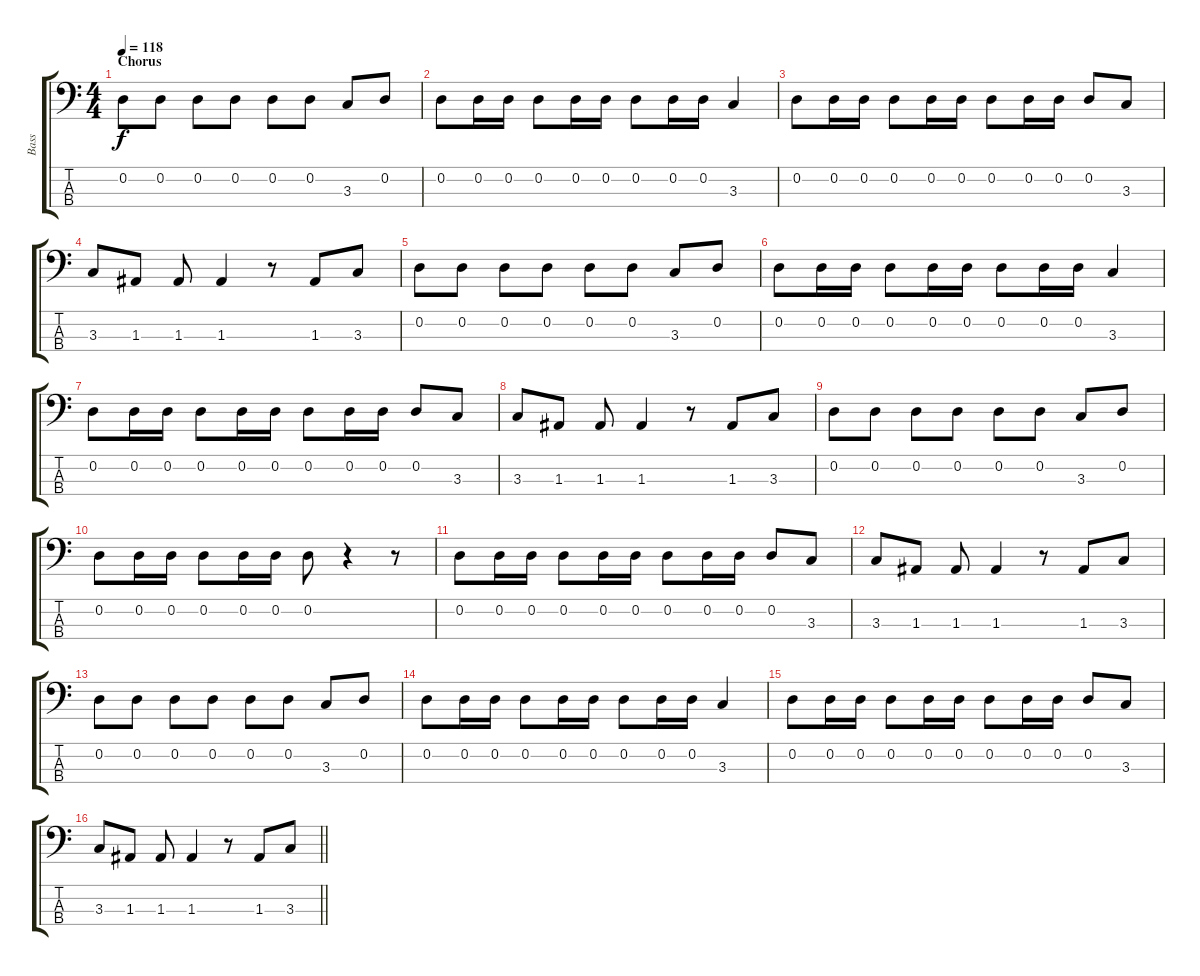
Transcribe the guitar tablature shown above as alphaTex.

\track ("Bass" "Bass") {instrument electricbassfinger}
\staff {score tabs}
\tuning (G2 D2 A1 E1) {hide}
\ts (4 4)
\section ("" "Chorus")
\tempo 118
\clef f4
\ks c
0.2.8{dy f} 0.2.8 0.2.8 0.2.8 0.2.8 0.2.8 3.3.8 0.2.8 |
0.2.8 0.2.16 0.2.16 0.2.8 0.2.16 0.2.16 0.2.8 0.2.16 0.2.16 3.3.4 |
0.2.8 0.2.16 0.2.16 0.2.8 0.2.16 0.2.16 0.2.8 0.2.16 0.2.16 0.2.8 3.3.8 |
3.3.8 1.3.8 1.3.8 1.3.4 r.8 1.3.8 3.3.8 |
0.2.8 0.2.8 0.2.8 0.2.8 0.2.8 0.2.8 3.3.8 0.2.8 |
0.2.8 0.2.16 0.2.16 0.2.8 0.2.16 0.2.16 0.2.8 0.2.16 0.2.16 3.3.4 |
0.2.8 0.2.16 0.2.16 0.2.8 0.2.16 0.2.16 0.2.8 0.2.16 0.2.16 0.2.8 3.3.8 |
3.3.8 1.3.8 1.3.8 1.3.4 r.8 1.3.8 3.3.8 |
0.2.8 0.2.8 0.2.8 0.2.8 0.2.8 0.2.8 3.3.8 0.2.8 |
0.2.8 0.2.16 0.2.16 0.2.8 0.2.16 0.2.16 0.2.8 r.4 r.8 |
0.2.8 0.2.16 0.2.16 0.2.8 0.2.16 0.2.16 0.2.8 0.2.16 0.2.16 0.2.8 3.3.8 |
3.3.8 1.3.8 1.3.8 1.3.4 r.8 1.3.8 3.3.8 |
0.2.8 0.2.8 0.2.8 0.2.8 0.2.8 0.2.8 3.3.8 0.2.8 |
0.2.8 0.2.16 0.2.16 0.2.8 0.2.16 0.2.16 0.2.8 0.2.16 0.2.16 3.3.4 |
0.2.8 0.2.16 0.2.16 0.2.8 0.2.16 0.2.16 0.2.8 0.2.16 0.2.16 0.2.8 3.3.8 |
\barLineRight lightlight
3.3.8 1.3.8 1.3.8 1.3.4 r.8 1.3.8 3.3.8
